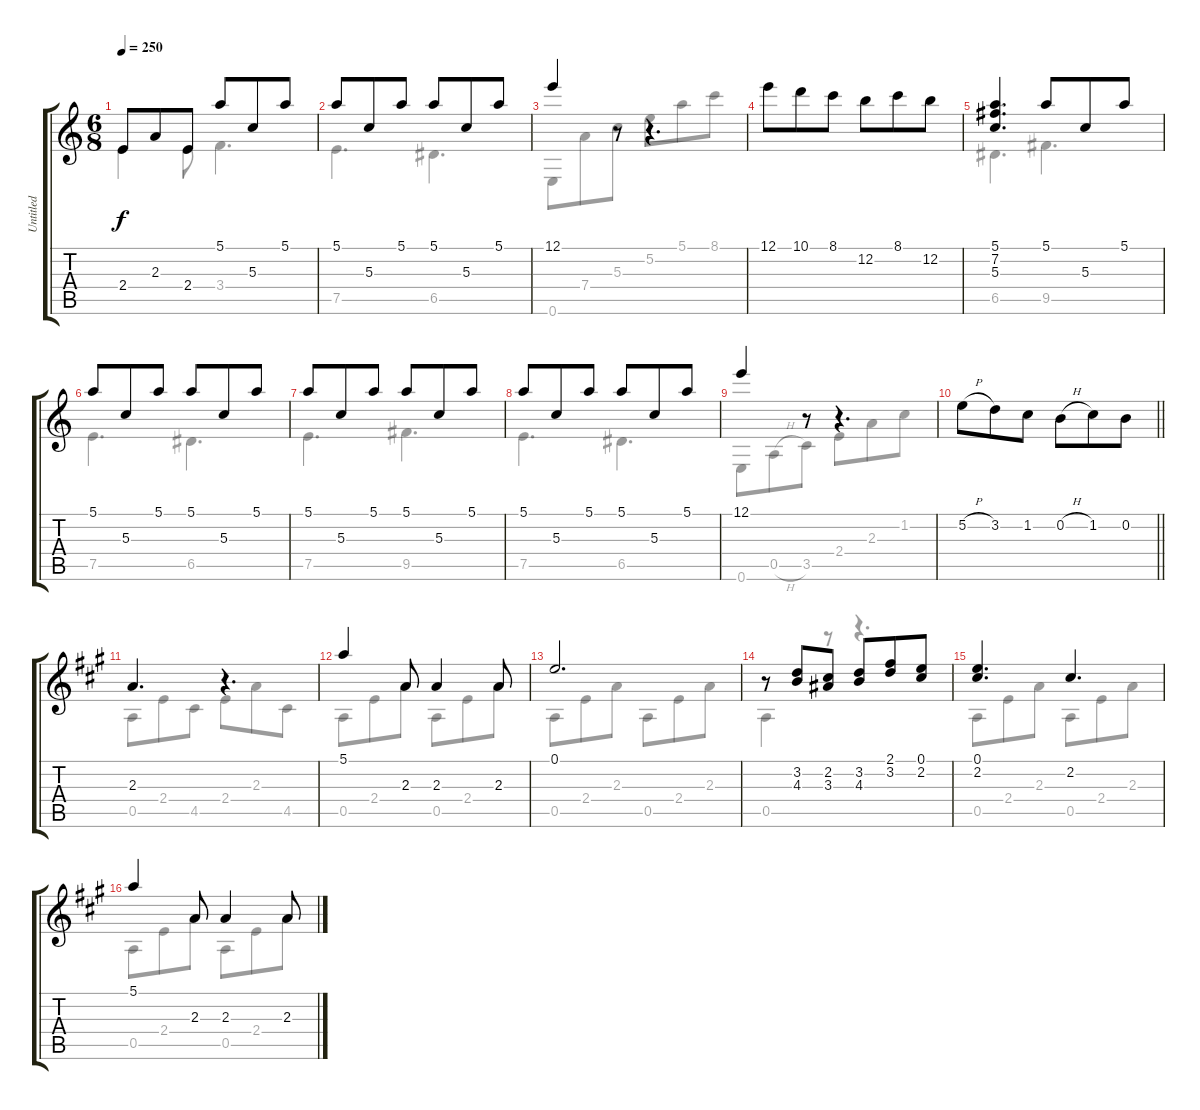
\track ("Untitled" "Untitled") {instrument acousticguitarnylon}
\staff {score tabs}
\tuning (E4 B3 G3 D3 A2 E2) {hide}
\voice
\ts (6 8)
\tempo 250
\clef g2
\ks c
2.4.8{dy f} 2.3.8 2.4.8 5.1.8 5.3.8 5.1.8 |
5.1.8 5.3.8 5.1.8 5.1.8 5.3.8 5.1.8 |
12.1.4 r.8 r.4{d} |
12.1.8 10.1.8 8.1.8 12.2.8 8.1.8 12.2.8 |
(5.1 7.2 5.3).4{d} 5.1.8 5.3.8 5.1.8 |
5.1.8 5.3.8 5.1.8 5.1.8 5.3.8 5.1.8 |
5.1.8 5.3.8 5.1.8 5.1.8 5.3.8 5.1.8 |
5.1.8 5.3.8 5.1.8 5.1.8 5.3.8 5.1.8 |
12.1.4 r.8 r.4{d} |
\barLineRight lightlight
5.2{h}.8 3.2.8 1.2.8 0.2{h}.8 1.2.8 0.2.8 |
\ks a
2.3.4{d} r.4{d} |
5.1.4 2.3.8 2.3.4 2.3.8 |
0.1.2{d} |
r.8 (3.2 4.3).8 (2.2 3.3).8 (3.2 4.3).8 (2.1 3.2).8 (0.1 2.2).8 |
(0.1 2.2).4{d} 2.2.4{d} |
5.1.4 2.3.8 2.3.4 2.3.8
\voice
\clef g2
\ottava regular
\simile none
\ks c
2.4.4{dy f} 2.4.8 3.4.4{d} |
7.5.4{d} 6.5.4{d} |
0.6.8 7.4.8 5.3.8 5.2.8 5.1.8 8.1.8 |
|
6.5.4{d} 9.5.4{d} |
7.5.4{d} 6.5.4{d} |
7.5.4{d} 9.5.4{d} |
7.5.4{d} 6.5.4{d} |
0.6.8 0.5{h}.8 3.5.8 2.4.8 2.3.8 1.2.8 |
\barLineRight lightlight
|
\ks a
0.5.8 2.4.8 4.5.8 2.4.8 2.3.8 4.5.8 |
0.5.8 2.4.8 2.3.8 0.5.8 2.4.8 2.3.8 |
0.5.8 2.4.8 2.3.8 0.5.8 2.4.8 2.3.8 |
0.5.4 r.8 r.4{d} |
0.5.8 2.4.8 2.3.8 0.5.8 2.4.8 2.3.8 |
0.5.8 2.4.8 2.3.8 0.5.8 2.4.8 2.3.8
